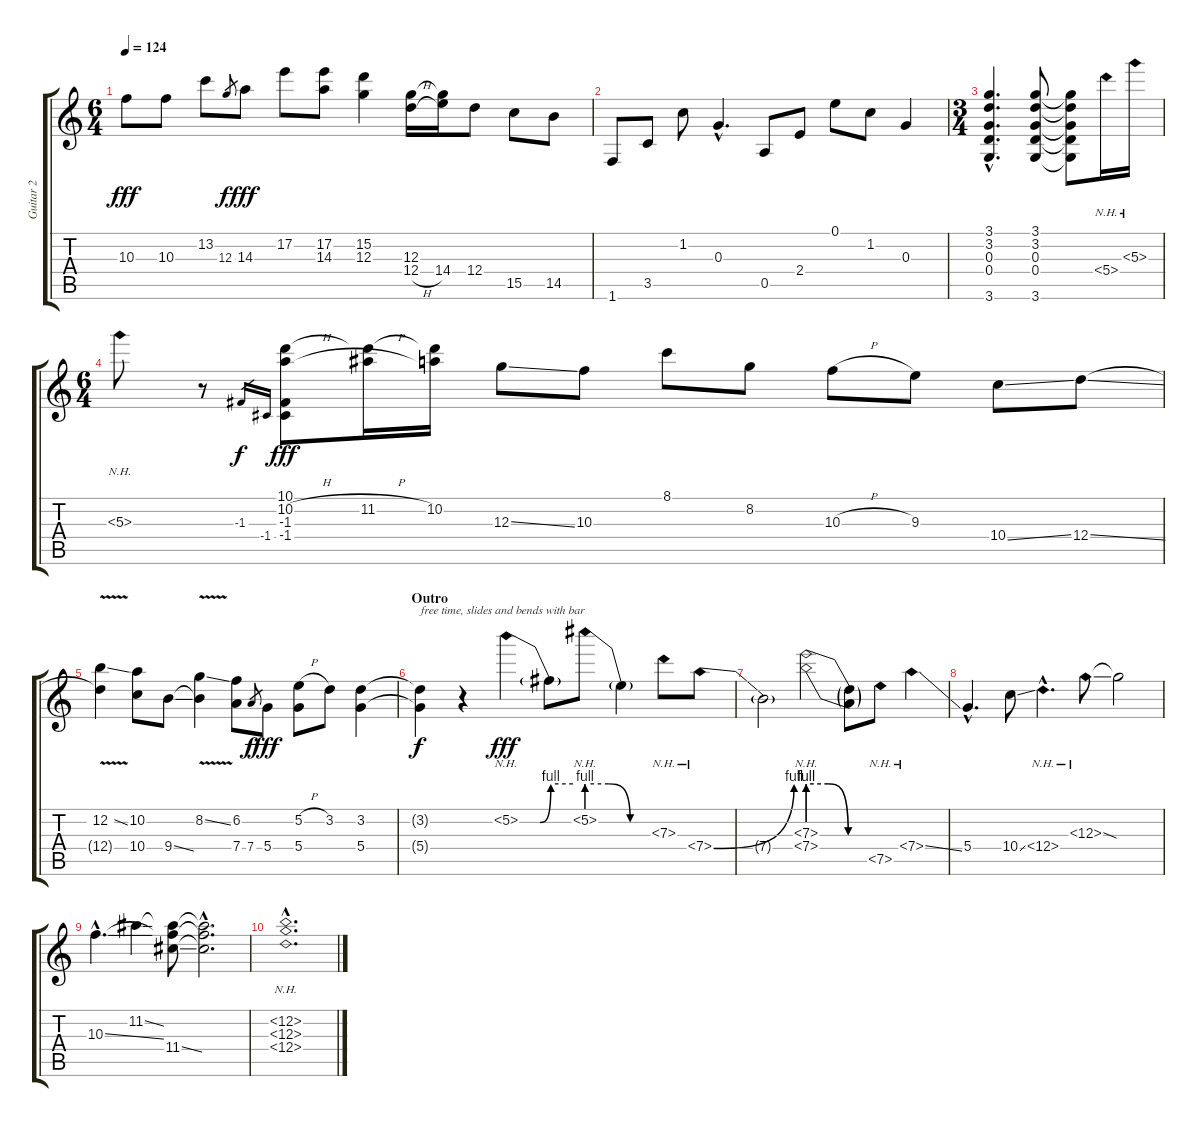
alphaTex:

\track ("Guitar 2" "Guitar 2") {instrument distortionguitar}
\staff {score tabs}
\tuning (E4 B3 G3 D3 A2 E2) {hide}
\ts (6 4)
\tempo 124
\clef g2
\ks c
10.3.8{dy fff} 10.3.8 13.2.8 12.3.8{gr dy f} 14.3.8{dy fff} 17.2.8 (17.2 14.3).8 (15.2 12.3).4 (12.3 12.4{h}).16 (12.3{t} 14.4).16 12.4.8 15.5.8 14.5.8 |
1.6.8 3.5.8 1.2.8 0.3{hac}.4{d} 0.5.8 2.4.8 0.1.8 1.2.8 0.3.4 |
\ts (3 4)
(3.1{hac} 3.2{hac} 0.3{hac} 0.4{hac} 3.6{hac}).4{d} (3.1 3.2 0.3 0.4 3.6).8 (3.1{t} 3.2{t} 0.3{t} 0.4{t} 3.6{t}).8 5.4{nh}.16 5.3{nh}.16 |
\ts (6 4)
5.3{nh}.8 r.8 -1.3.16{gr dy f} -1.4.16{gr} (10.1 10.2{h} -1.3 -1.4).8{dy fff} (10.1{t} 11.2{h}).16 (10.1{t} 10.2).16 12.3{ss}.8 10.3.8 8.1.8 8.2.8 10.3{h}.8 9.3.8 10.4{ss}.8 12.4{ss}.8 |
(12.2{v ss} 12.4{v t}).4 (10.2 10.4).8 9.4{ss}.8 (8.2{v ss} 9.4{v t}).4 (6.2 7.4).8 7.4.8{gr dy f} 5.4.8{dy fff} (5.2{h} 5.4).8 3.2.8 (3.2 5.4).4 |
\section ("" "Outro")
(3.2{t} 5.4{t}).4{txt "free time, slides and bends with bar" dy f} r.4 5.2{be (custom 0 0 23 0 35 4 60 4) nh}.4{dy fff} 5.2{t}.8 5.2{be (custom 0 4 20 4 40 0 60 0) nh}.8 5.2{t}.4 7.3{nh}.8 7.4{be (bend 0 0 60 4) nh}.8 |
7.4{t}.2 (7.3{be (custom 0 4 20 4 40 0 60 0) nh} 7.4{be (custom 0 4 20 4 40 0 60 0) nh}).2 (7.3{t} 7.4{t}).8 7.5{nh}.8 7.4{nh ss}.4 |
5.4{hac}.4{d} 10.4{ss}.8 12.4{nh hac}.4{d} 12.3{nh ss}.8 12.3{t}.2 |
10.3{ss hac}.4{d} 11.2{ss}.4 (11.2{t} 10.3{t} 11.4{ss}).8 (11.2{hac t} 10.3{hac t} 11.4{hac t}).2{d} |
(12.2{nh hac} 12.3{nh hac} 12.4{nh hac}).1{d}
